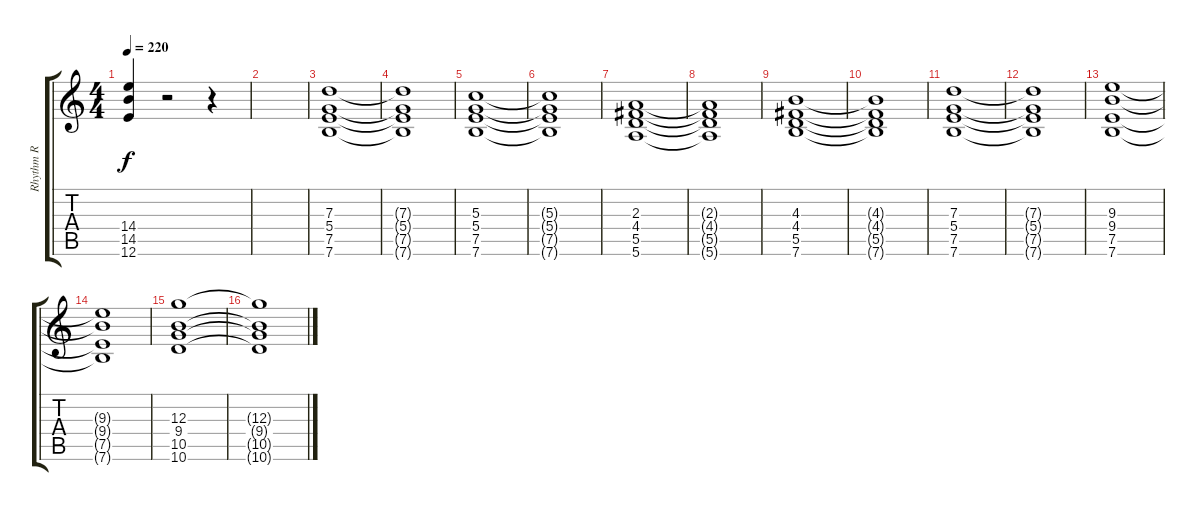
\track ("Rhythm R" "Rhythm R") {instrument distortionguitar}
\staff {score tabs}
\tuning (E4 B3 G3 D3 A2 E2) {hide}
\ts (4 4)
\tempo 220
\clef g2
\ks c
(14.4 14.5 12.6).4{dy f} r.2 r.4 |
|
(7.3 5.4 7.5 7.6).1{volume 11} |
(7.3{t} 5.4{t} 7.5{t} 7.6{t}).1 |
(5.3 5.4 7.5 7.6).1 |
(5.3{t} 5.4{t} 7.5{t} 7.6{t}).1 |
(2.3 4.4 5.5 5.6).1 |
(2.3{t} 4.4{t} 5.5{t} 5.6{t}).1 |
(4.3 4.4 5.5 7.6).1 |
(4.3{t} 4.4{t} 5.5{t} 7.6{t}).1 |
(7.3 5.4 7.5 7.6).1 |
(7.3{t} 5.4{t} 7.5{t} 7.6{t}).1 |
(9.3 9.4 7.5 7.6).1 |
(9.3{t} 9.4{t} 7.5{t} 7.6{t}).1 |
(12.3 9.4 10.5 10.6).1 |
(12.3{t} 9.4{t} 10.5{t} 10.6{t}).1
